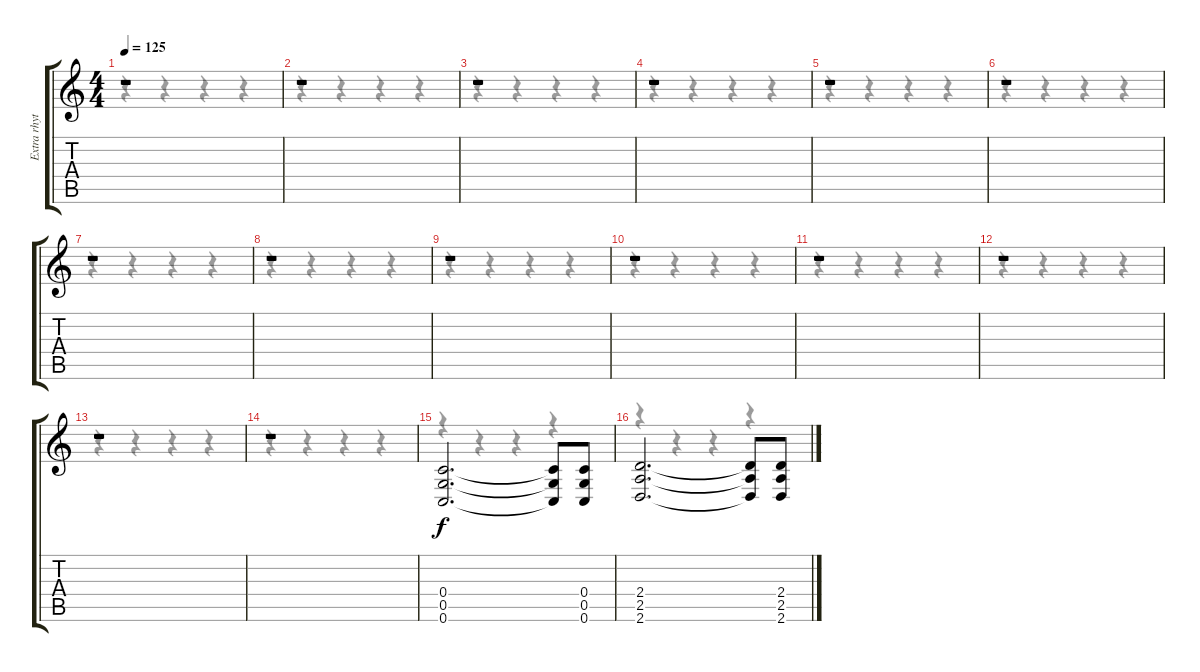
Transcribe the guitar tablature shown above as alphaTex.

\track ("Extra rhythm" "Extra rhyt") {instrument distortionguitar}
\staff {score tabs}
\tuning (D4 A3 F3 C3 G2 C2) {hide}
\voice
\ts (4 4)
\tempo 125
\clef g2
\ks c
r.1{dy f} |
r.1 |
r.1 |
r.1 |
r.1 |
r.1 |
r.1 |
r.1 |
r.1 |
r.1 |
r.1 |
r.1 |
r.1 |
r.1 |
(0.4 0.5 0.6).2{d} (0.4{t} 0.5{t} 0.6{t}).8 (0.4 0.5 0.6).8 |
(2.4 2.5 2.6).2{d} (2.4{t} 2.5{t} 2.6{t}).8 (2.4 2.5 2.6).8
\voice
\clef g2
\ottava regular
\simile none
\ks c
r.4{dy f} r.4 r.4 r.4 |
r.4 r.4 r.4 r.4 |
r.4 r.4 r.4 r.4 |
r.4 r.4 r.4 r.4 |
r.4 r.4 r.4 r.4 |
r.4 r.4 r.4 r.4 |
r.4 r.4 r.4 r.4 |
r.4 r.4 r.4 r.4 |
r.4 r.4 r.4 r.4 |
r.4 r.4 r.4 r.4 |
r.4 r.4 r.4 r.4 |
r.4 r.4 r.4 r.4 |
r.4 r.4 r.4 r.4 |
r.4 r.4 r.4 r.4 |
r.4 r.4 r.4 r.4 |
r.4 r.4 r.4 r.4
